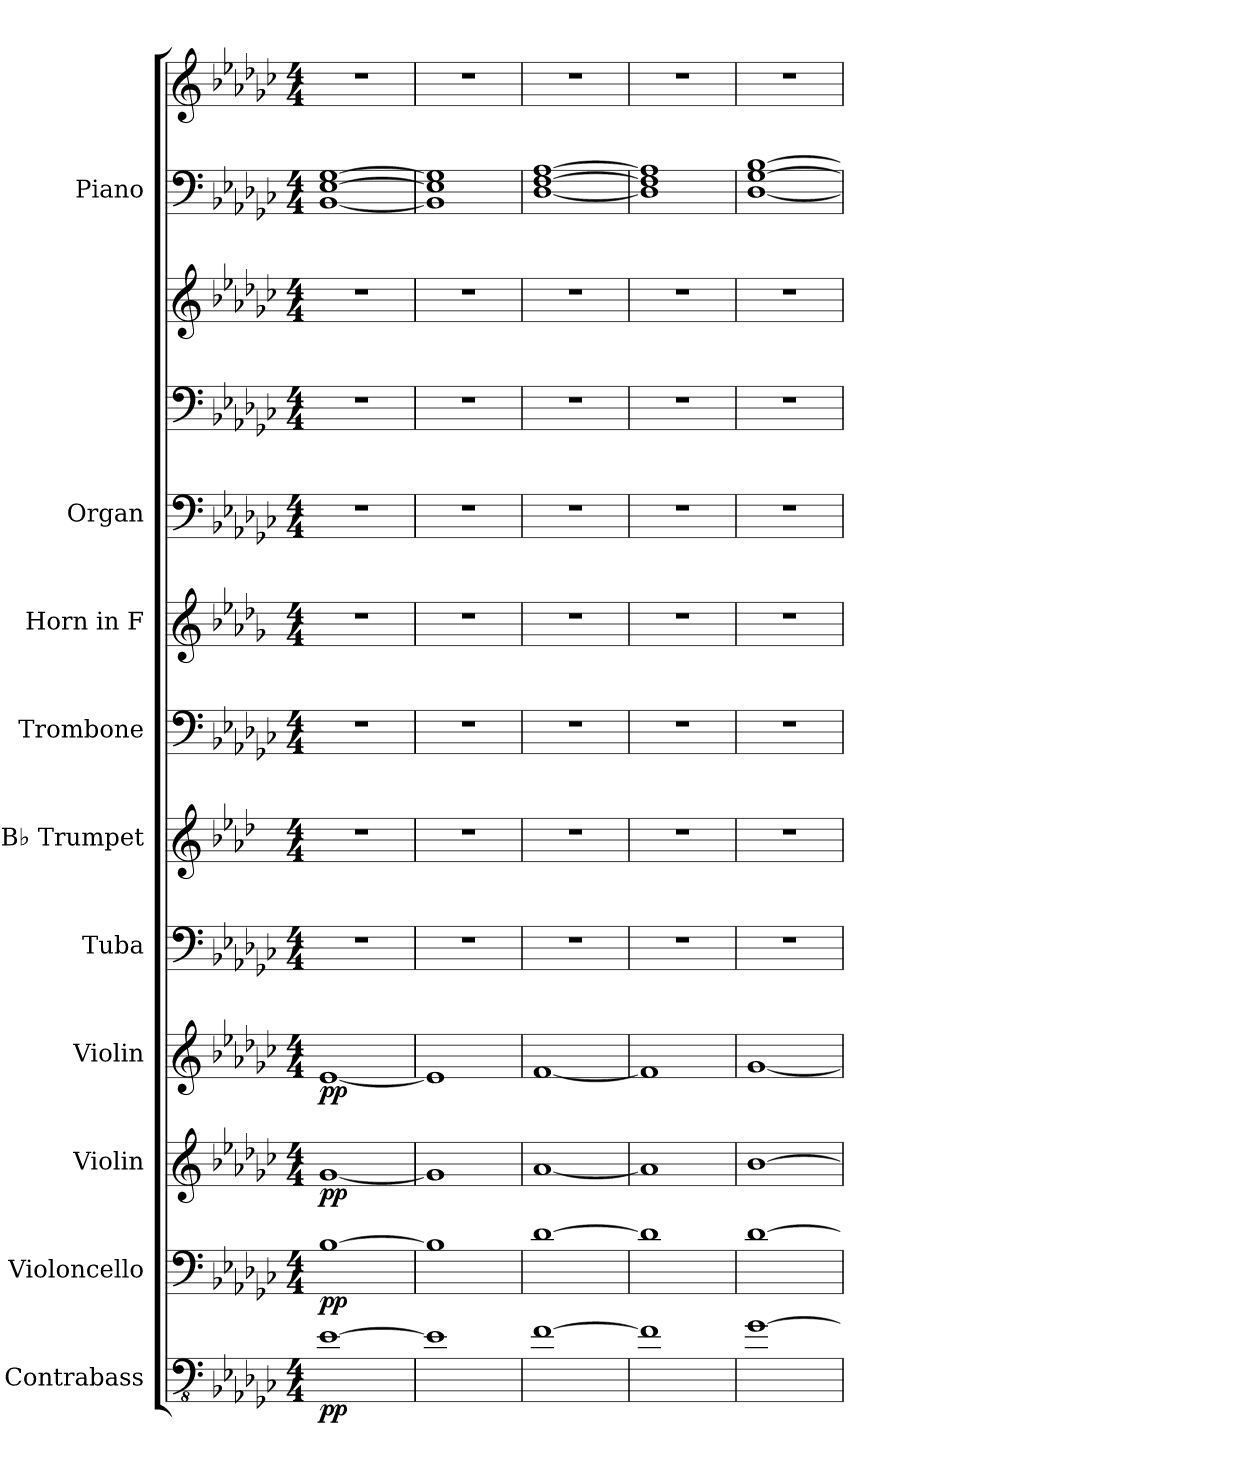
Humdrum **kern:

**kern	**dynam	**kern	**dynam	**kern	**dynam	**kern	**dynam	**kern	**kern	**kern	**kern	**kern	**kern	**kern	**kern	**kern
*part10	*part10	*part9	*part9	*part8	*part8	*part7	*part7	*part6	*part5	*part4	*part3	*part2	*part2	*part2	*part1	*part1
*staff13	*staff13	*staff12	*staff12	*staff11	*staff11	*staff10	*staff10	*staff9	*staff8	*staff7	*staff6	*staff5	*staff4	*staff3	*staff2	*staff1
*I"Contrabass	*	*I"Violoncello	*	*I"Violin	*	*I"Violin	*	*I"Tuba	*I"B♭ Trumpet	*I"Trombone	*I"Horn in F	*I"Organ	*	*	*I"Piano	*
*I'Cb.	*	*I'Vc.	*	*I'Vln.	*	*I'Vln.	*	*I'Tba.	*I'B♭ Tpt.	*I'Tbn.	*	*I'Org.	*	*	*I'Pno.	*
*clefFv4	*	*clefF4	*	*clefG2	*	*clefG2	*	*clefF4	*clefG2	*clefF4	*clefG2	*clefF4	*clefF4	*clefG2	*clefF4	*clefG2
*ITrd7c12	*	*	*	*	*	*	*	*	*ITrd1c2	*	*ITrd4c7	*	*	*	*	*
*k[b-e-a-d-g-c-]	*	*k[b-e-a-d-g-c-]	*	*k[b-e-a-d-g-c-]	*	*k[b-e-a-d-g-c-]	*	*k[b-e-a-d-g-c-]	*k[b-e-a-d-g-c-]	*k[b-e-a-d-g-c-]	*k[b-e-a-d-g-c-]	*k[b-e-a-d-g-c-]	*k[b-e-a-d-g-c-]	*k[b-e-a-d-g-c-]	*k[b-e-a-d-g-c-]	*k[b-e-a-d-g-c-]
*M4/4	*	*M4/4	*	*M4/4	*	*M4/4	*	*M4/4	*M4/4	*M4/4	*M4/4	*M4/4	*M4/4	*M4/4	*M4/4	*M4/4
*MM160	*	*MM160	*	*MM160	*	*MM160	*	*MM160	*MM160	*MM160	*MM160	*MM160	*MM160	*MM160	*MM160	*MM160
=1	=1	=1	=1	=1	=1	=1	=1	=1	=1	=1	=1	=1	=1	=1	=1	=1
!	!LO:DY:b	!	!LO:DY:b	!	!LO:DY:b	!	!LO:DY:b	!	!	!	!	!	!	!	!	!
[1EE-	pp	[1B-	pp	[1g-	pp	[1e-	pp	1r	1r	1r	1r	1r	1r	1r	[1BB- [1E- [1G-	1r
=2	=2	=2	=2	=2	=2	=2	=2	=2	=2	=2	=2	=2	=2	=2	=2	=2
1EE-]	.	1B-]	.	1g-]	.	1e-]	.	1r	1r	1r	1r	1r	1r	1r	1BB-] 1E-] 1G-]	1r
=3	=3	=3	=3	=3	=3	=3	=3	=3	=3	=3	=3	=3	=3	=3	=3	=3
[1FF	.	[1d-	.	[1a-	.	[1f	.	1r	1r	1r	1r	1r	1r	1r	[1D- [1F [1A-	1r
=4	=4	=4	=4	=4	=4	=4	=4	=4	=4	=4	=4	=4	=4	=4	=4	=4
1FF]	.	1d-]	.	1a-]	.	1f]	.	1r	1r	1r	1r	1r	1r	1r	1D-] 1F] 1A-]	1r
=5	=5	=5	=5	=5	=5	=5	=5	=5	=5	=5	=5	=5	=5	=5	=5	=5
[1GG-	.	[1d-	.	[1b-	.	[1g-	.	1r	1r	1r	1r	1r	1r	1r	[1D- [1G- [1B-	1r
=	=	=	=	=	=	=	=	=	=	=	=	=	=	=	=	=
*-	*-	*-	*-	*-	*-	*-	*-	*-	*-	*-	*-	*-	*-	*-	*-	*-
